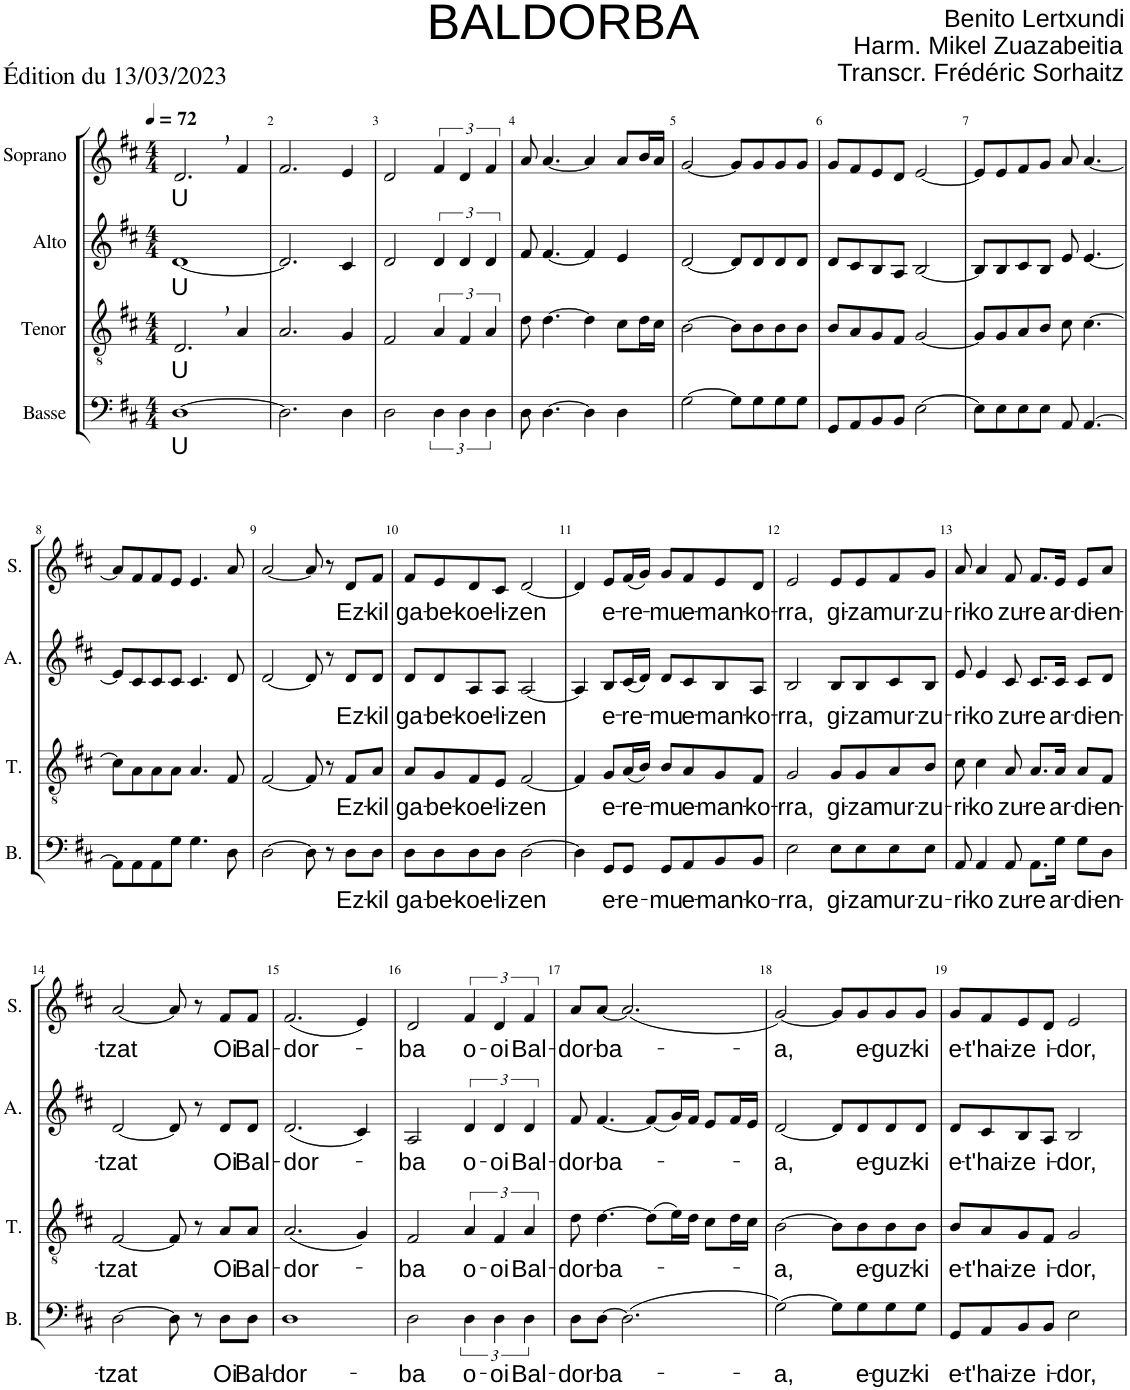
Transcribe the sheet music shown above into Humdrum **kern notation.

**kern	**text	**kern	**text	**kern	**text	**kern	**text
*part4	*part4	*part3	*part3	*part2	*part2	*part1	*part1
*staff4	*staff4	*staff3	*staff3	*staff2	*staff2	*staff1	*staff1
*I"Basse	*	*I"Tenor	*	*I"Alto	*	*I"Soprano	*
*I'B.	*	*I'T.	*	*I'A.	*	*I'S.	*
*clefF4	*	*clefGv2	*	*clefG2	*	*clefG2	*
*k[f#c#]	*	*k[f#c#]	*	*k[f#c#]	*	*k[f#c#]	*
*M4/4	*	*M4/4	*	*M4/4	*	*M4/4	*
*MM72	*	*MM72	*	*MM72	*	*MM72	*
=1	=1	=1	=1	=1	=1	=1	=1
!	!LO:LY:b	!	!LO:LY:b	!	!LO:LY:b	!	!LO:LY:b
[1D	U	2.D,/	U	[1d	U	2.d,/	U
.	.	4A/	.	.	.	4f#/	.
=2	=2	=2	=2	=2	=2	=2	=2
2.D\]	.	2.A/	.	2.d/]	.	2.f#/	.
4D\	.	4G/	.	4c#/	.	4e/	.
=3	=3	=3	=3	=3	=3	=3	=3
2D\	.	2F#/	.	2d/	.	2d/	.
6D\	.	6A/	.	6d/	.	6f#/	.
6D\	.	6F#/	.	6d/	.	6d/	.
6D\	.	6A/	.	6d/	.	6f#/	.
=4	=4	=4	=4	=4	=4	=4	=4
8D\	.	8d\	.	8f#/	.	8a/	.
[4.D\	.	[4.d\	.	[4.f#/	.	[4.a/	.
4D\]	.	4d\]	.	4f#/]	.	4a/]	.
4D\	.	8c#\L	.	4e/	.	8a/L	.
.	.	16d\L	.	.	.	16b/L	.
.	.	16c#\JJ	.	.	.	16a/JJ	.
=5	=5	=5	=5	=5	=5	=5	=5
[2G\	.	[2B\	.	[2d/	.	[2g/	.
8G\L]	.	8B\L]	.	8d/L]	.	8g/L]	.
8G\	.	8B\	.	8d/	.	8g/	.
8G\	.	8B\	.	8d/	.	8g/	.
8G\J	.	8B\J	.	8d/J	.	8g/J	.
=6	=6	=6	=6	=6	=6	=6	=6
8GG/L	.	8B/L	.	8d/L	.	8g/L	.
8AA/	.	8A/	.	8c#/	.	8f#/	.
8BB/	.	8G/	.	8B/	.	8e/	.
8BB/J	.	8F#/J	.	8A/J	.	8d/J	.
[2E\	.	[2G/	.	[2B/	.	[2e/	.
=7	=7	=7	=7	=7	=7	=7	=7
8E\L]	.	8G/L]	.	8B/L]	.	8e/L]	.
8E\	.	8G/	.	8B/	.	8e/	.
8E\	.	8A/	.	8c#/	.	8f#/	.
8E\J	.	8B/J	.	8B/J	.	8g/J	.
8AA/	.	8c#\	.	8e/	.	8a/	.
[4.AA/	.	[4.c#\	.	[4.e/	.	[4.a/	.
!!LO:LB:g=z
=8	=8	=8	=8	=8	=8	=8	=8
8AA\L]	.	8c#\L]	.	8e/L]	.	8a/L]	.
8AA\	.	8A\	.	8c#/	.	8f#/	.
8AA\	.	8A\	.	8c#/	.	8f#/	.
8G\J	.	8A\J	.	8c#/J	.	8e/J	.
4.G\	.	4.A/	.	4.c#/	.	4.e/	.
8D\	.	8F#/	.	8d/	.	8a/	.
=9	=9	=9	=9	=9	=9	=9	=9
[2D\	.	[2F#/	.	[2d/	.	[2a/	.
8D\]	.	8F#/]	.	8d/]	.	8a/]	.
8r	.	8r	.	8r	.	8r	.
!	!LO:LY:b	!	!LO:LY:b	!	!LO:LY:b	!	!LO:LY:b
8D\L	Ez-	8F#/L	Ez-	8d/L	Ez-	8d/L	Ez-
!	!LO:LY:b	!	!LO:LY:b	!	!LO:LY:b	!	!LO:LY:b
8D\J	-kil	8A/J	-kil	8d/J	-kil	8f#/J	-kil
=10	=10	=10	=10	=10	=10	=10	=10
!	!LO:LY:b	!	!LO:LY:b	!	!LO:LY:b	!	!LO:LY:b
8D\L	ga-	8A/L	ga-	8d/L	ga-	8f#/L	ga-
!	!LO:LY:b	!	!LO:LY:b	!	!LO:LY:b	!	!LO:LY:b
8D\	-be-	8G/	-be-	8d/	-be-	8e/	-be-
!	!LO:LY:b	!	!LO:LY:b	!	!LO:LY:b	!	!LO:LY:b
8D\	-koe-	8F#/	-koe-	8A/	-koe-	8d/	-koe-
!	!LO:LY:b	!	!LO:LY:b	!	!LO:LY:b	!	!LO:LY:b
8D\J	-li-	8E/J	-li-	8A/J	-li-	8c#/J	-li-
!	!LO:LY:b	!	!LO:LY:b	!	!LO:LY:b	!	!LO:LY:b
[2D\	-zen	[2F#/	-zen	[2A/	-zen	[2d/	-zen
=11	=11	=11	=11	=11	=11	=11	=11
4D\]	.	4F#/]	.	4A/]	.	4d/]	.
!	!LO:LY:b	!	!LO:LY:b	!	!LO:LY:b	!	!LO:LY:b
8GG/L	e-	8G/L	e-	8B/L	e-	8e/L	e-
!	!LO:LY:b	!	!LO:LY:b	!	!LO:LY:b	!	!LO:LY:b
8GG/J	-re-	(16A/L	-re-	(16c#/L	-re-	(16f#/L	-re-
.	.	16B/JJ)	.	16d/JJ)	.	16g/JJ)	.
!	!LO:LY:b	!	!LO:LY:b	!	!LO:LY:b	!	!LO:LY:b
8GG/L	-mu	8B/L	-mu	8d/L	-mu	8g/L	-mu
!	!LO:LY:b	!	!LO:LY:b	!	!LO:LY:b	!	!LO:LY:b
8AA/	e-	8A/	e-	8c#/	e-	8f#/	e-
!	!LO:LY:b	!	!LO:LY:b	!	!LO:LY:b	!	!LO:LY:b
8BB/	-man-	8G/	-man-	8B/	-man-	8e/	-man-
!	!LO:LY:b	!	!LO:LY:b	!	!LO:LY:b	!	!LO:LY:b
8BB/J	-ko-	8F#/J	-ko-	8A/J	-ko-	8d/J	-ko-
=12	=12	=12	=12	=12	=12	=12	=12
!	!LO:LY:b	!	!LO:LY:b	!	!LO:LY:b	!	!LO:LY:b
2E\	-rra,	2G/	-rra,	2B/	-rra,	2e/	-rra,
!	!LO:LY:b	!	!LO:LY:b	!	!LO:LY:b	!	!LO:LY:b
8E\L	gi-	8G/L	gi-	8B/L	gi-	8e/L	gi-
!	!LO:LY:b	!	!LO:LY:b	!	!LO:LY:b	!	!LO:LY:b
8E\	-za	8G/	-za	8B/	-za	8e/	-za
!	!LO:LY:b	!	!LO:LY:b	!	!LO:LY:b	!	!LO:LY:b
8E\	mur-	8A/	mur-	8c#/	mur-	8f#/	mur-
!	!LO:LY:b	!	!LO:LY:b	!	!LO:LY:b	!	!LO:LY:b
8E\J	-zu-	8B/J	-zu-	8B/J	-zu-	8g/J	-zu-
=13	=13	=13	=13	=13	=13	=13	=13
!	!LO:LY:b	!	!LO:LY:b	!	!LO:LY:b	!	!LO:LY:b
8AA/	-ri-	8c#\	-ri-	8e/	-ri-	8a/	-ri-
!	!LO:LY:b	!	!LO:LY:b	!	!LO:LY:b	!	!LO:LY:b
4AA/	-ko	4c#\	-ko	4e/	-ko	4a/	-ko
!	!LO:LY:b	!	!LO:LY:b	!	!LO:LY:b	!	!LO:LY:b
8AA/	zu-	8A/	zu-	8c#/	zu-	8f#/	zu-
!	!LO:LY:b	!	!LO:LY:b	!	!LO:LY:b	!	!LO:LY:b
8.AA\L	-re	8.A/L	-re	8.c#/L	-re	8.f#/L	-re
!	!LO:LY:b	!	!LO:LY:b	!	!LO:LY:b	!	!LO:LY:b
16G\Jk	ar-	16A/Jk	ar-	16c#/Jk	ar-	16e/Jk	ar-
!	!LO:LY:b	!	!LO:LY:b	!	!LO:LY:b	!	!LO:LY:b
8G\L	-di-	8A/L	-di-	8c#/L	-di-	8e/L	-di-
!	!LO:LY:b	!	!LO:LY:b	!	!LO:LY:b	!	!LO:LY:b
8D\J	-en-	8F#/J	-en-	8d/J	-en-	8a/J	-en-
!!LO:LB:g=z
=14	=14	=14	=14	=14	=14	=14	=14
!	!LO:LY:b	!	!LO:LY:b	!	!LO:LY:b	!	!LO:LY:b
[2D\	-tzat	[2F#/	-tzat	[2d/	-tzat	[2a/	-tzat
8D\]	.	8F#/]	.	8d/]	.	8a/]	.
8r	.	8r	.	8r	.	8r	.
!	!LO:LY:b	!	!LO:LY:b	!	!LO:LY:b	!	!LO:LY:b
8D\L	Oi	8A/L	Oi	8d/L	Oi	8f#/L	Oi
!	!LO:LY:b	!	!LO:LY:b	!	!LO:LY:b	!	!LO:LY:b
8D\J	Bal-	8A/J	Bal-	8d/J	Bal-	8f#/J	Bal-
=15	=15	=15	=15	=15	=15	=15	=15
!	!LO:LY:b	!	!LO:LY:b	!	!LO:LY:b	!	!LO:LY:b
1D	-dor-	(2.A/	-dor-	(2.d/	-dor-	(2.f#/	-dor-
.	.	4G/)	.	4c#/)	.	4e/)	.
=16	=16	=16	=16	=16	=16	=16	=16
!	!LO:LY:b	!	!LO:LY:b	!	!LO:LY:b	!	!LO:LY:b
2D\	-ba	2F#/	-ba	2A/	-ba	2d/	-ba
!	!LO:LY:b	!	!LO:LY:b	!	!LO:LY:b	!	!LO:LY:b
6D\	o-	6A/	o-	6d/	o-	6f#/	o-
!	!LO:LY:b	!	!LO:LY:b	!	!LO:LY:b	!	!LO:LY:b
6D\	-oi	6F#/	-oi	6d/	-oi	6d/	-oi
!	!LO:LY:b	!	!LO:LY:b	!	!LO:LY:b	!	!LO:LY:b
6D\	Bal-	6A/	Bal-	6d/	Bal-	6f#/	Bal-
=17	=17	=17	=17	=17	=17	=17	=17
!	!LO:LY:b	!	!LO:LY:b	!	!LO:LY:b	!	!LO:LY:b
8D\L	-dor-	8d\	-dor-	8f#/	-dor-	8a/L	-dor-
!	!LO:LY:b	!	!LO:LY:b	!	!LO:LY:b	!	!LO:LY:b
[8D\J	-ba-	[4.d\	-ba-	[4.f#/	-ba-	[8a/J	-ba-
(2.D\]	.	.	.	.	.	(2.a/]	.
.	.	(8d\L]	.	(8f#/L]	.	.	.
.	.	16e\L)	.	16g/L)	.	.	.
.	.	16d\JJ	.	16f#/JJ	.	.	.
.	.	8c#\L	.	8e/L	.	.	.
.	.	16d\L	.	16f#/L	.	.	.
.	.	16c#\JJ	.	16e/JJ	.	.	.
=18	=18	=18	=18	=18	=18	=18	=18
!	!LO:LY:b	!	!LO:LY:b	!	!LO:LY:b	!	!LO:LY:b
[2G\)	-a,	[2B\	-a,	[2d/	-a,	[2g/)	-a,
8G\L]	.	8B\L]	.	8d/L]	.	8g/L]	.
!	!LO:LY:b	!	!LO:LY:b	!	!LO:LY:b	!	!LO:LY:b
8G\	e-	8B\	e-	8d/	e-	8g/	e-
!	!LO:LY:b	!	!LO:LY:b	!	!LO:LY:b	!	!LO:LY:b
8G\	-guz-	8B\	-guz-	8d/	-guz-	8g/	-guz-
!	!LO:LY:b	!	!LO:LY:b	!	!LO:LY:b	!	!LO:LY:b
8G\J	-ki	8B\J	-ki	8d/J	-ki	8g/J	-ki
=19	=19	=19	=19	=19	=19	=19	=19
!	!LO:LY:b	!	!LO:LY:b	!	!LO:LY:b	!	!LO:LY:b
8GG/L	e-	8B/L	e-	8d/L	e-	8g/L	e-
!	!LO:LY:b	!	!LO:LY:b	!	!LO:LY:b	!	!LO:LY:b
8AA/	-t'hai-	8A/	-t'hai-	8c#/	-t'hai-	8f#/	-t'hai-
!	!LO:LY:b	!	!LO:LY:b	!	!LO:LY:b	!	!LO:LY:b
8BB/	-ze	8G/	-ze	8B/	-ze	8e/	-ze
!	!LO:LY:b	!	!LO:LY:b	!	!LO:LY:b	!	!LO:LY:b
8BB/J	i-	8F#/J	i-	8A/J	i-	8d/J	i-
!	!LO:LY:b	!	!LO:LY:b	!	!LO:LY:b	!	!LO:LY:b
2E\	-dor,	2G/	-dor,	2B/	-dor,	2e/	-dor,
=	=	=	=	=	=	=	=
*-	*-	*-	*-	*-	*-	*-	*-
